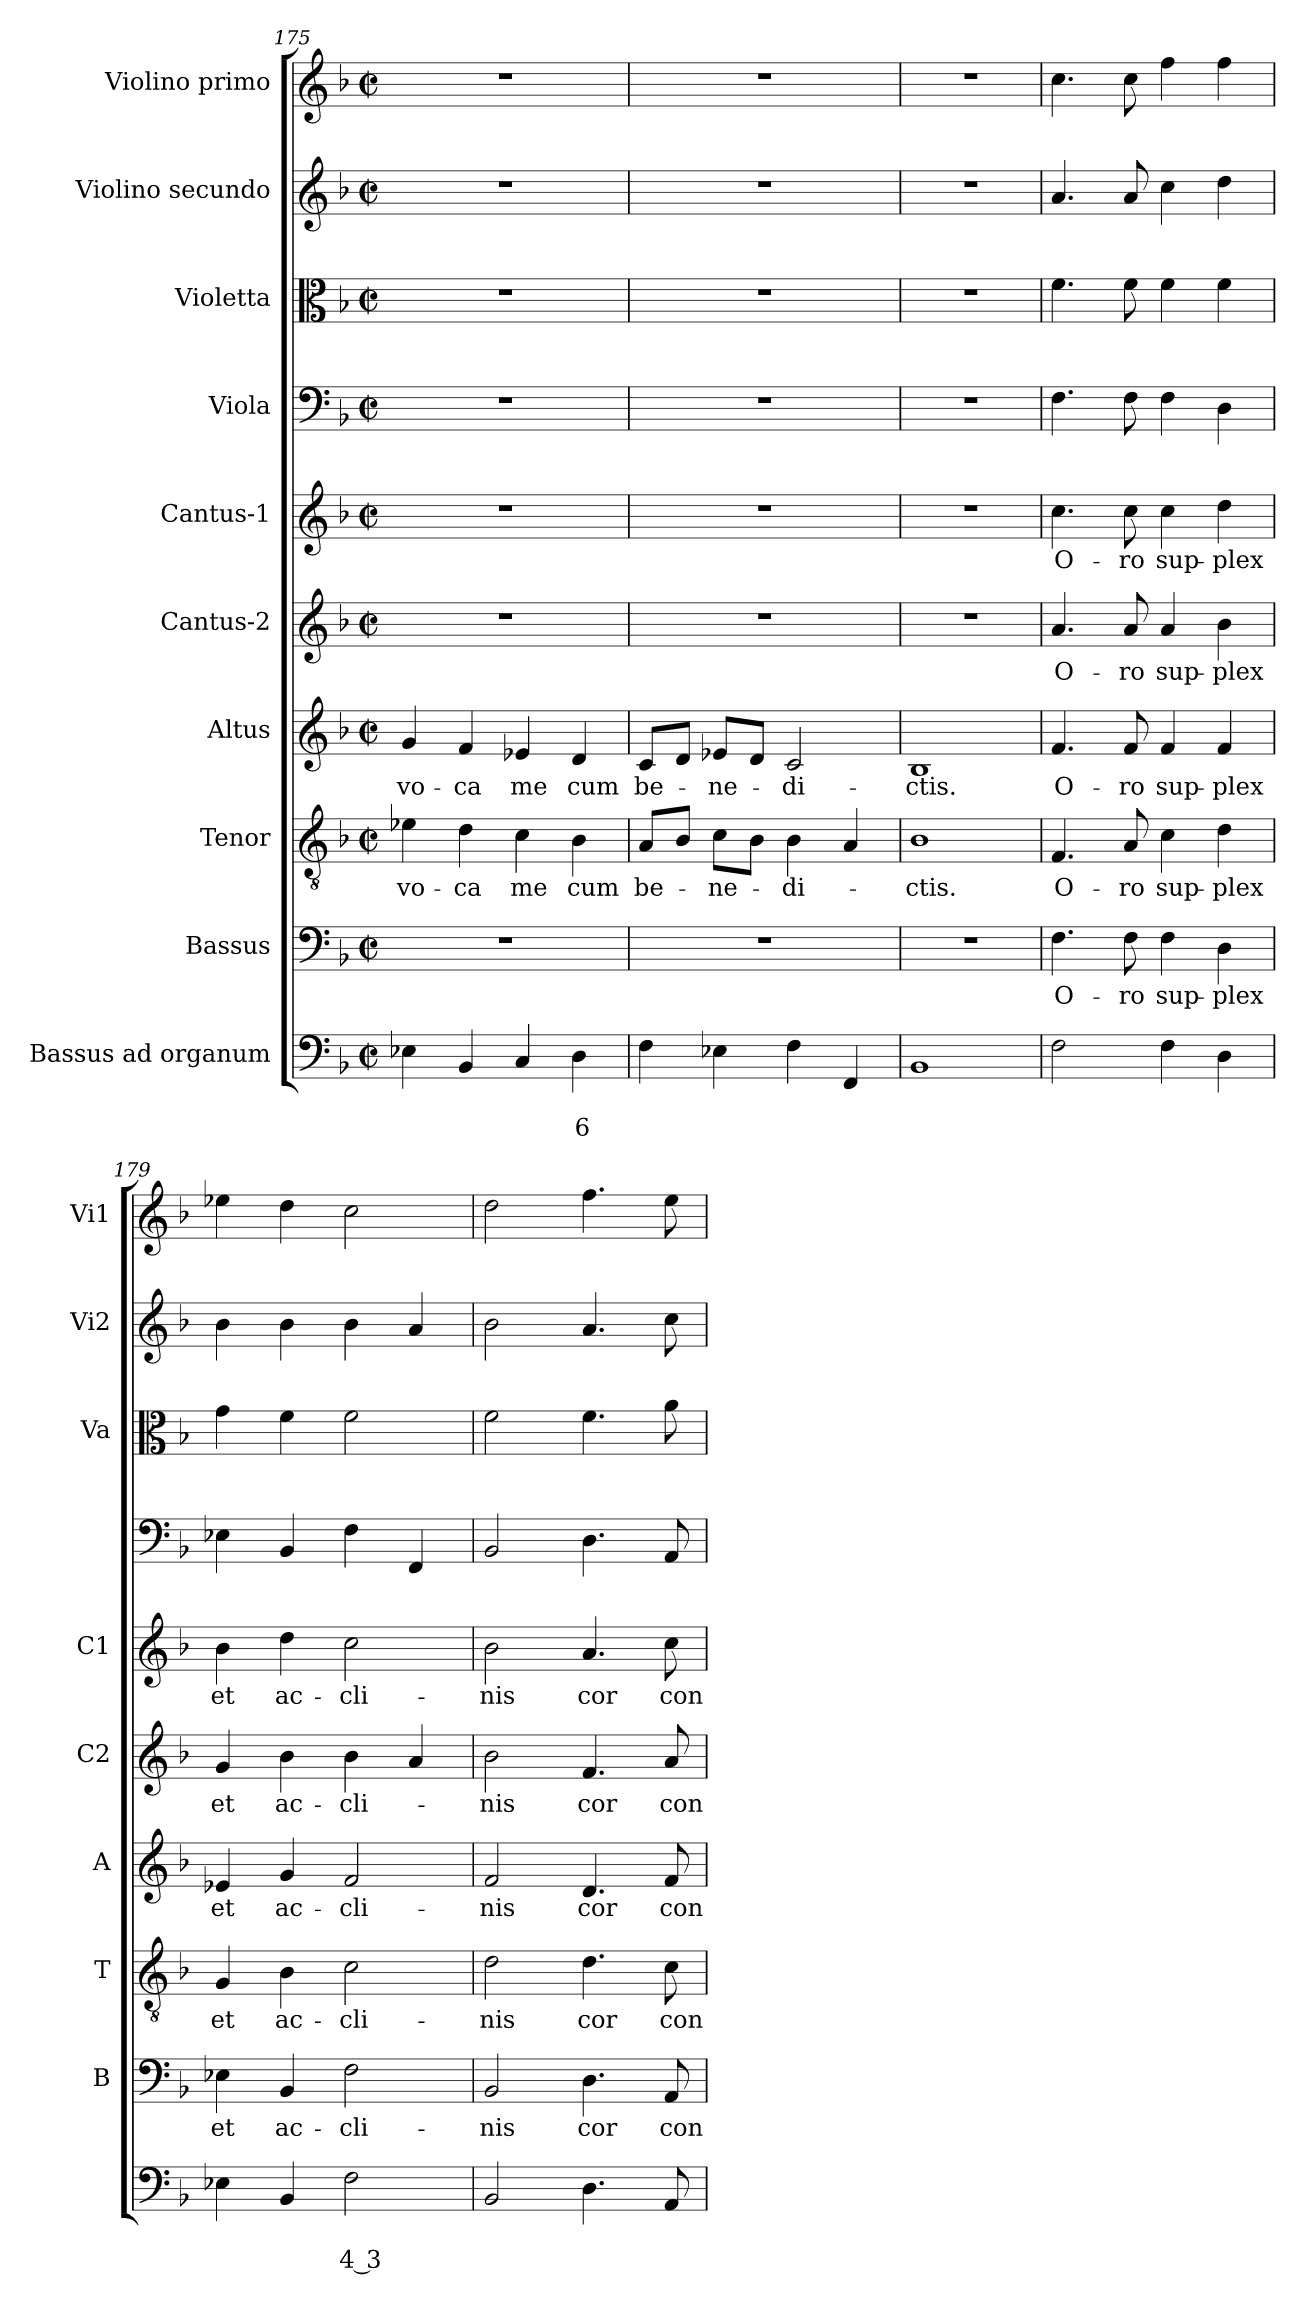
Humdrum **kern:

**kern	**text	**text	**kern	**text	**kern	**text	**kern	**text	**kern	**text	**kern	**text	**kern	**kern	**kern	**kern
*part10	*part10	*part10	*part9	*part9	*part8	*part8	*part7	*part7	*part6	*part6	*part5	*part5	*part4	*part3	*part2	*part1
*staff10	*staff10	*staff10	*staff9	*staff9	*staff8	*staff8	*staff7	*staff7	*staff6	*staff6	*staff5	*staff5	*staff4	*staff3	*staff2	*staff1
*I"Bassus ad  organum	*	*	*I"Bassus	*	*I"Tenor	*	*I"Altus	*	*I"Cantus-2	*	*I"Cantus-1	*	*I"Viola	*I"Violetta	*I"Violino secundo	*I"Violino primo
*	*	*	*I'B	*	*I'T	*	*I'A	*	*I'C2	*	*I'C1	*	*	*I'Va	*I'Vi2	*I'Vi1
*clefF4	*	*	*clefF4	*	*clefGv2	*	*clefG2	*	*clefG2	*	*clefG2	*	*clefF4	*clefC3	*clefG2	*clefG2
*k[b-]	*	*	*k[b-]	*	*k[b-]	*	*k[b-]	*	*k[b-]	*	*k[b-]	*	*k[b-]	*k[b-]	*k[b-]	*k[b-]
*F:	*	*	*F:	*	*F:	*	*F:	*	*F:	*	*F:	*	*F:	*F:	*F:	*F:
*M2/2	*	*	*M2/2	*	*M2/2	*	*M2/2	*	*M2/2	*	*M2/2	*	*M2/2	*M2/2	*M2/2	*M2/2
*met(c|)	*	*	*met(c|)	*	*met(c|)	*	*met(c|)	*	*met(c|)	*	*met(c|)	*	*met(c|)	*met(c|)	*met(c|)	*met(c|)
=175	=175	=175	=175	=175	=175	=175	=175	=175	=175	=175	=175	=175	=175	=175	=175	=175
!	!	!	!	!	!	!LO:LY:b	!	!LO:LY:b	!	!	!	!	!	!	!	!
4E-X\	.	.	1r	.	4e-X\	vo-	4g/	vo-	1r	.	1r	.	1r	1r	1r	1r
!	!	!	!	!	!	!LO:LY:b	!	!LO:LY:b	!	!	!	!	!	!	!	!
4BB-/	.	.	.	.	4d\	-ca	4f/	-ca	.	.	.	.	.	.	.	.
!	!	!	!	!	!	!LO:LY:b	!	!LO:LY:b	!	!	!	!	!	!	!	!
4C/	.	.	.	.	4c\	me	4e-X/	me	.	.	.	.	.	.	.	.
!	!	!LO:LY:b	!	!	!	!LO:LY:b	!	!LO:LY:b	!	!	!	!	!	!	!	!
4D\	.	6	.	.	4B-\	cum	4d/	cum	.	.	.	.	.	.	.	.
=176	=176	=176	=176	=176	=176	=176	=176	=176	=176	=176	=176	=176	=176	=176	=176	=176
!	!	!	!	!	!	!LO:LY:b	!	!LO:LY:b	!	!	!	!	!	!	!	!
4F\	.	.	1r	.	8A/L	be-	8c/L	be-	1r	.	1r	.	1r	1r	1r	1r
.	.	.	.	.	8B-/J	.	8d/J	.	.	.	.	.	.	.	.	.
!	!	!	!	!	!	!LO:LY:b	!	!LO:LY:b	!	!	!	!	!	!	!	!
4E-X\	.	.	.	.	8c\L	-ne-	8e-X/L	-ne-	.	.	.	.	.	.	.	.
.	.	.	.	.	8B-\J	.	8d/J	.	.	.	.	.	.	.	.	.
!	!	!	!	!	!	!LO:LY:b	!	!LO:LY:b	!	!	!	!	!	!	!	!
4F\	.	.	.	.	4B-\	-di-	2c/	-di-	.	.	.	.	.	.	.	.
4FF/	.	.	.	.	4A/	.	.	.	.	.	.	.	.	.	.	.
=177	=177	=177	=177	=177	=177	=177	=177	=177	=177	=177	=177	=177	=177	=177	=177	=177
!	!	!	!	!	!	!LO:LY:b	!	!LO:LY:b	!	!	!	!	!	!	!	!
1BB-	.	.	1r	.	1B-	-ctis.	1B-	-ctis.	1r	.	1r	.	1r	1r	1r	1r
!!LO:LB:g=z
=178	=178	=178	=178	=178	=178	=178	=178	=178	=178	=178	=178	=178	=178	=178	=178	=178
!	!	!	!	!LO:LY:b	!	!LO:LY:b	!	!LO:LY:b	!	!LO:LY:b	!	!LO:LY:b	!	!	!	!
2F\	.	.	4.F\	O-	4.F/	O-	4.f/	O-	4.a/	O-	4.cc\	O-	4.F\	4.f\	4.a/	4.cc\
!	!	!	!	!LO:LY:b	!	!LO:LY:b	!	!LO:LY:b	!	!LO:LY:b	!	!LO:LY:b	!	!	!	!
.	.	.	8F\	-ro	8A/	-ro	8f/	-ro	8a/	-ro	8cc\	-ro	8F\	8f\	8a/	8cc\
!	!	!	!	!LO:LY:b	!	!LO:LY:b	!	!LO:LY:b	!	!LO:LY:b	!	!LO:LY:b	!	!	!	!
4F\	.	.	4F\	sup-	4c\	sup-	4f/	sup-	4a/	sup-	4cc\	sup-	4F\	4f\	4cc\	4ff\
!	!	!	!	!LO:LY:b	!	!LO:LY:b	!	!LO:LY:b	!	!LO:LY:b	!	!LO:LY:b	!	!	!	!
4D\	.	.	4D\	-plex	4d\	-plex	4f/	-plex	4b-\	-plex	4dd\	-plex	4D\	4f\	4dd\	4ff\
=179	=179	=179	=179	=179	=179	=179	=179	=179	=179	=179	=179	=179	=179	=179	=179	=179
!	!	!	!	!LO:LY:b	!	!LO:LY:b	!	!LO:LY:b	!	!LO:LY:b	!	!LO:LY:b	!	!	!	!
4E-X\	.	.	4E-X\	et	4G/	et	4e-X/	et	4g/	et	4b-\	et	4E-X\	4g\	4b-\	4ee-X\
!	!	!	!	!LO:LY:b	!	!LO:LY:b	!	!LO:LY:b	!	!LO:LY:b	!	!LO:LY:b	!	!	!	!
4BB-/	.	.	4BB-/	ac-	4B-\	ac-	4g/	ac-	4b-\	ac-	4dd\	ac-	4BB-/	4f\	4b-\	4dd\
!	!	!LO:LY:b	!	!LO:LY:b	!	!LO:LY:b	!	!LO:LY:b	!	!LO:LY:b	!	!LO:LY:b	!	!	!	!
2F\	.	4 3	2F\	-cli-	2c\	-cli-	2f/	-cli-	4b-\	-cli-	2cc\	-cli-	4F\	2f\	4b-\	2cc\
.	.	.	.	.	.	.	.	.	4a/	.	.	.	4FF/	.	4a/	.
=180	=180	=180	=180	=180	=180	=180	=180	=180	=180	=180	=180	=180	=180	=180	=180	=180
!	!	!	!	!LO:LY:b	!	!LO:LY:b	!	!LO:LY:b	!	!LO:LY:b	!	!LO:LY:b	!	!	!	!
2BB-/	.	.	2BB-/	-nis	2d\	-nis	2f/	-nis	2b-\	-nis	2b-\	-nis	2BB-/	2f\	2b-\	2dd\
!	!	!	!	!LO:LY:b	!	!LO:LY:b	!	!LO:LY:b	!	!LO:LY:b	!	!LO:LY:b	!	!	!	!
4.D\	.	.	4.D\	cor	4.d\	cor	4.d/	cor	4.f/	cor	4.a/	cor	4.D\	4.f\	4.a/	4.ff\
!	!	!	!	!LO:LY:b	!	!LO:LY:b	!	!LO:LY:b	!	!LO:LY:b	!	!LO:LY:b	!	!	!	!
8AA/	.	.	8AA/	con-	8c\	con-	8f/	con-	8a/	con-	8cc\	con-	8AA/	8a\	8cc\	8ee\
=	=	=	=	=	=	=	=	=	=	=	=	=	=	=	=	=
*-	*-	*-	*-	*-	*-	*-	*-	*-	*-	*-	*-	*-	*-	*-	*-	*-
